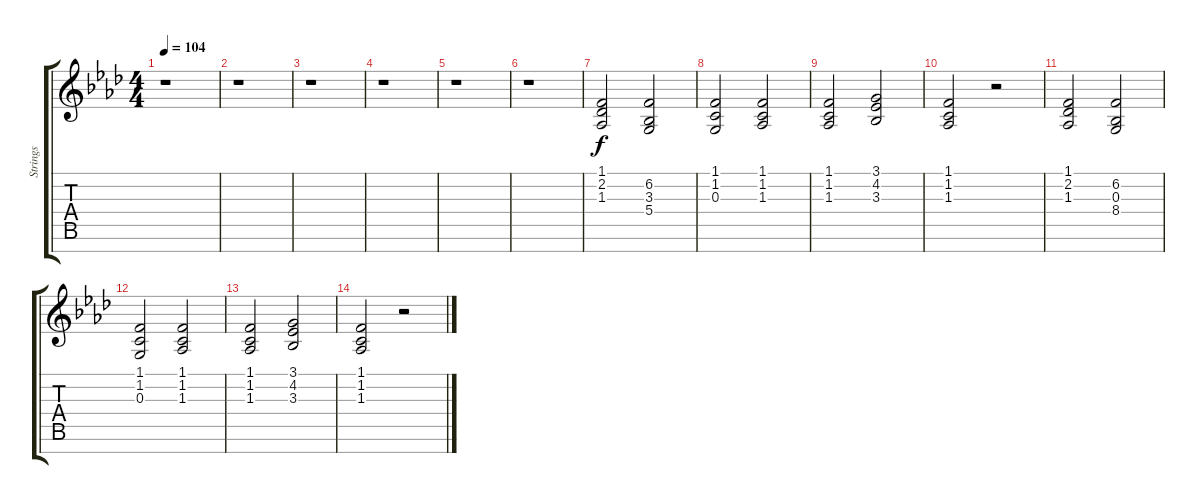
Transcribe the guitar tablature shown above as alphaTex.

\track ("Strings" "Strings") {instrument stringensemble2}
\staff {score tabs}
\tuning (E4 B3 G3 D3 A2 E2 B1) {hide}
\ts (4 4)
\tempo 104
\clef g2
\ks ab
r.1{dy f} |
r.1 |
r.1 |
r.1 |
r.1 |
r.1 |
(1.1 2.2 1.3).2 (6.2 3.3 5.4).2 |
(1.1 1.2 0.3).2 (1.1 1.2 1.3).2 |
(1.1 1.2 1.3).2 (3.1 4.2 3.3).2 |
(1.1 1.2 1.3).2 r.2 |
(1.1 2.2 1.3).2 (6.2 0.3 8.4).2 |
(1.1 1.2 0.3).2 (1.1 1.2 1.3).2 |
(1.1 1.2 1.3).2 (3.1 4.2 3.3).2 |
(1.1 1.2 1.3).2 r.2
